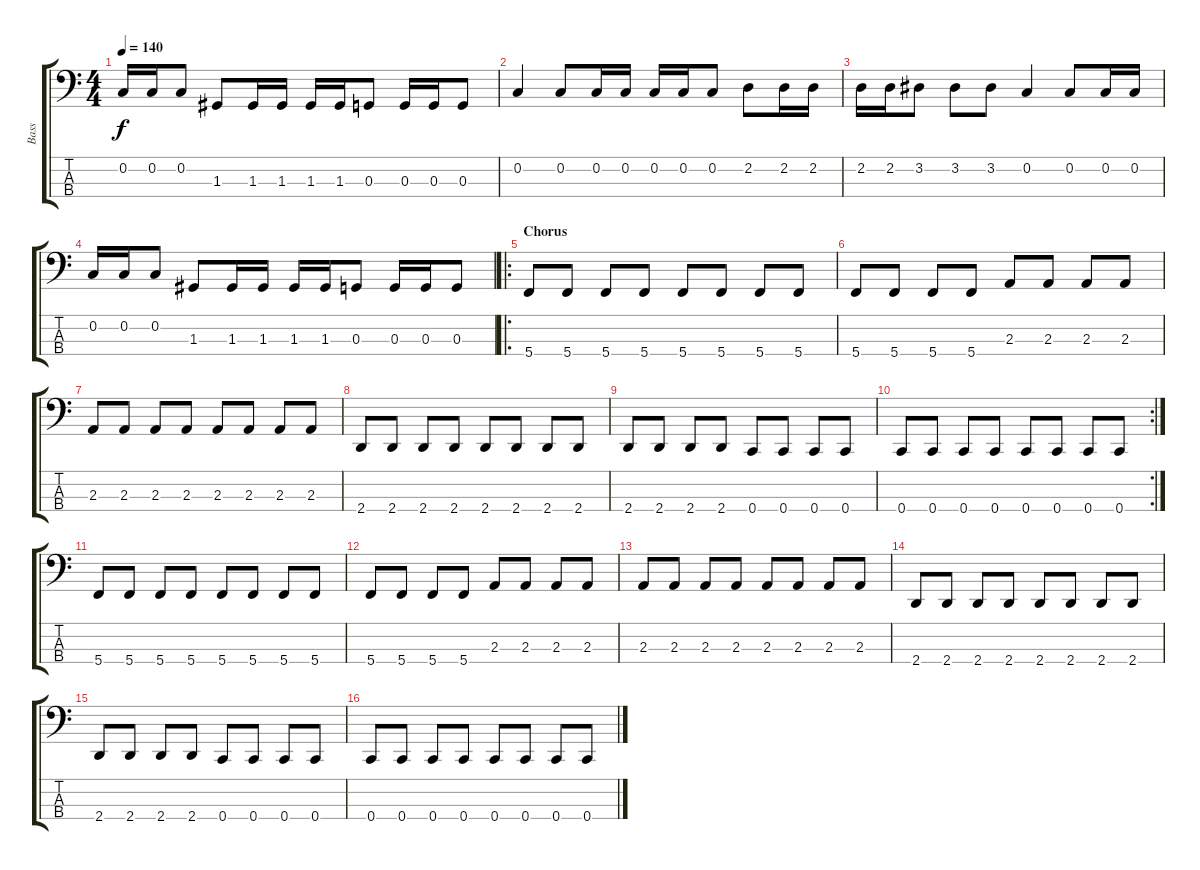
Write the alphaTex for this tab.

\track ("Bass" "Bass") {instrument electricbasspick}
\staff {score tabs}
\tuning (F2 C2 G1 C1) {hide}
\ts (4 4)
\tempo 140
\clef f4
\ks c
0.2.16{dy f} 0.2.16 0.2.8 1.3.8 1.3.16 1.3.16 1.3.16 1.3.16 0.3.8 0.3.16 0.3.16 0.3.8 |
0.2.4 0.2.8 0.2.16 0.2.16 0.2.16 0.2.16 0.2.8 2.2.8 2.2.16 2.2.16 |
2.2.16 2.2.16 3.2.8 3.2.8 3.2.8 0.2.4 0.2.8 0.2.16 0.2.16 |
0.2.16 0.2.16 0.2.8 1.3.8 1.3.16 1.3.16 1.3.16 1.3.16 0.3.8 0.3.16 0.3.16 0.3.8 |
\ro
\section ("" "Chorus")
5.4.8 5.4.8 5.4.8 5.4.8 5.4.8 5.4.8 5.4.8 5.4.8 |
5.4.8 5.4.8 5.4.8 5.4.8 2.3.8 2.3.8 2.3.8 2.3.8 |
2.3.8 2.3.8 2.3.8 2.3.8 2.3.8 2.3.8 2.3.8 2.3.8 |
2.4.8 2.4.8 2.4.8 2.4.8 2.4.8 2.4.8 2.4.8 2.4.8 |
2.4.8 2.4.8 2.4.8 2.4.8 0.4.8 0.4.8 0.4.8 0.4.8 |
\rc 2
0.4.8 0.4.8 0.4.8 0.4.8 0.4.8 0.4.8 0.4.8 0.4.8 |
5.4.8 5.4.8 5.4.8 5.4.8 5.4.8 5.4.8 5.4.8 5.4.8 |
5.4.8 5.4.8 5.4.8 5.4.8 2.3.8 2.3.8 2.3.8 2.3.8 |
2.3.8 2.3.8 2.3.8 2.3.8 2.3.8 2.3.8 2.3.8 2.3.8 |
2.4.8 2.4.8 2.4.8 2.4.8 2.4.8 2.4.8 2.4.8 2.4.8 |
2.4.8 2.4.8 2.4.8 2.4.8 0.4.8 0.4.8 0.4.8 0.4.8 |
0.4.8 0.4.8 0.4.8 0.4.8 0.4.8 0.4.8 0.4.8 0.4.8
